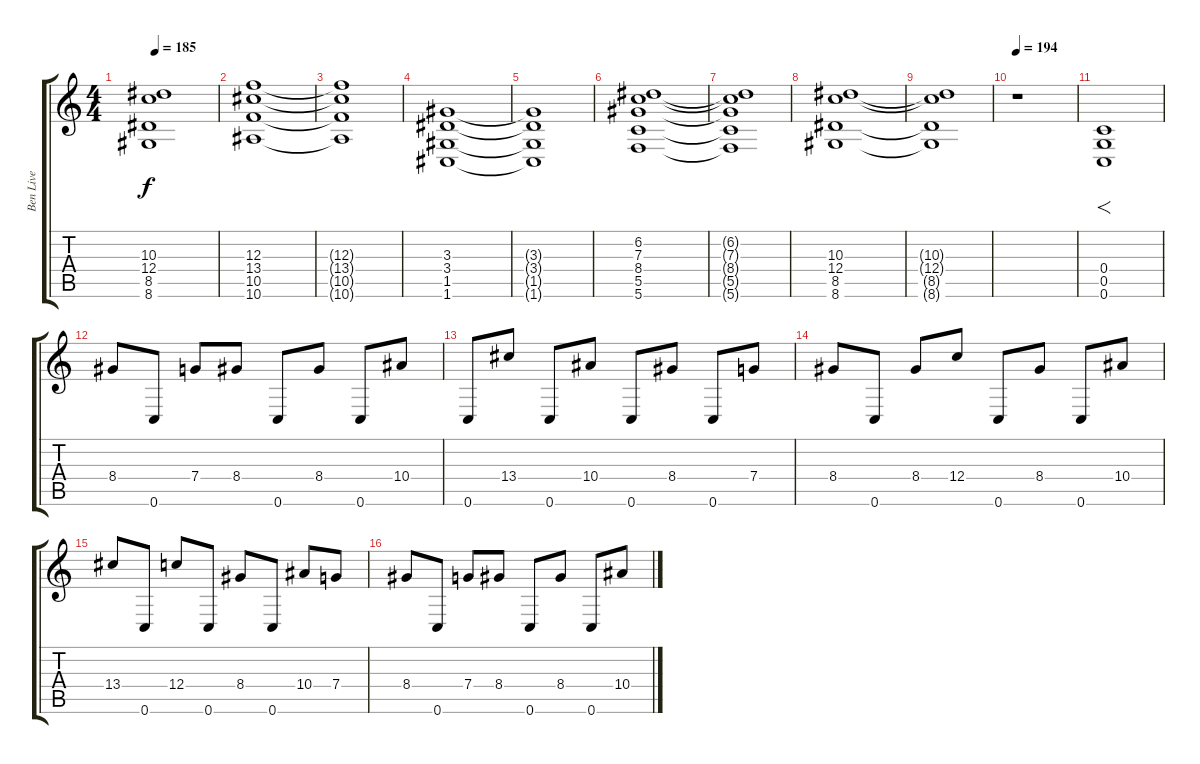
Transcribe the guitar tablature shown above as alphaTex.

\track ("Ben Live" "Ben Live") {mute instrument distortionguitar}
\staff {score tabs}
\tuning (D4 A3 F3 C3 G2 C2) {hide}
\ts (4 4)
\tempo 185
\clef g2
\ks c
(10.3{t} 12.4{t} 8.5{t} 8.6{t}).1{dy f} |
(12.3 13.4 10.5 10.6).1 |
(12.3{t} 13.4{t} 10.5{t} 10.6{t}).1 |
(3.3 3.4 1.5 1.6).1 |
(3.3{t} 3.4{t} 1.5{t} 1.6{t}).1 |
(6.2 7.3 8.4 5.5 5.6).1 |
(6.2{t} 7.3{t} 8.4{t} 5.5{t} 5.6{t}).1 |
(10.3 12.4 8.5 8.6).1 |
(10.3{t} 12.4{t} 8.5{t} 8.6{t}).1 |
\tempo 194
r.1 |
(0.4 0.5 0.6).1{f} |
8.4.8 0.6.8 7.4.8 8.4.8 0.6.8 8.4.8 0.6.8 10.4.8 |
0.6.8 13.4.8 0.6.8 10.4.8 0.6.8 8.4.8 0.6.8 7.4.8 |
8.4.8 0.6.8 8.4.8 12.4.8 0.6.8 8.4.8 0.6.8 10.4.8 |
13.4.8 0.6.8 12.4.8 0.6.8 8.4.8 0.6.8 10.4.8 7.4.8 |
8.4.8 0.6.8 7.4.8 8.4.8 0.6.8 8.4.8 0.6.8 10.4.8
